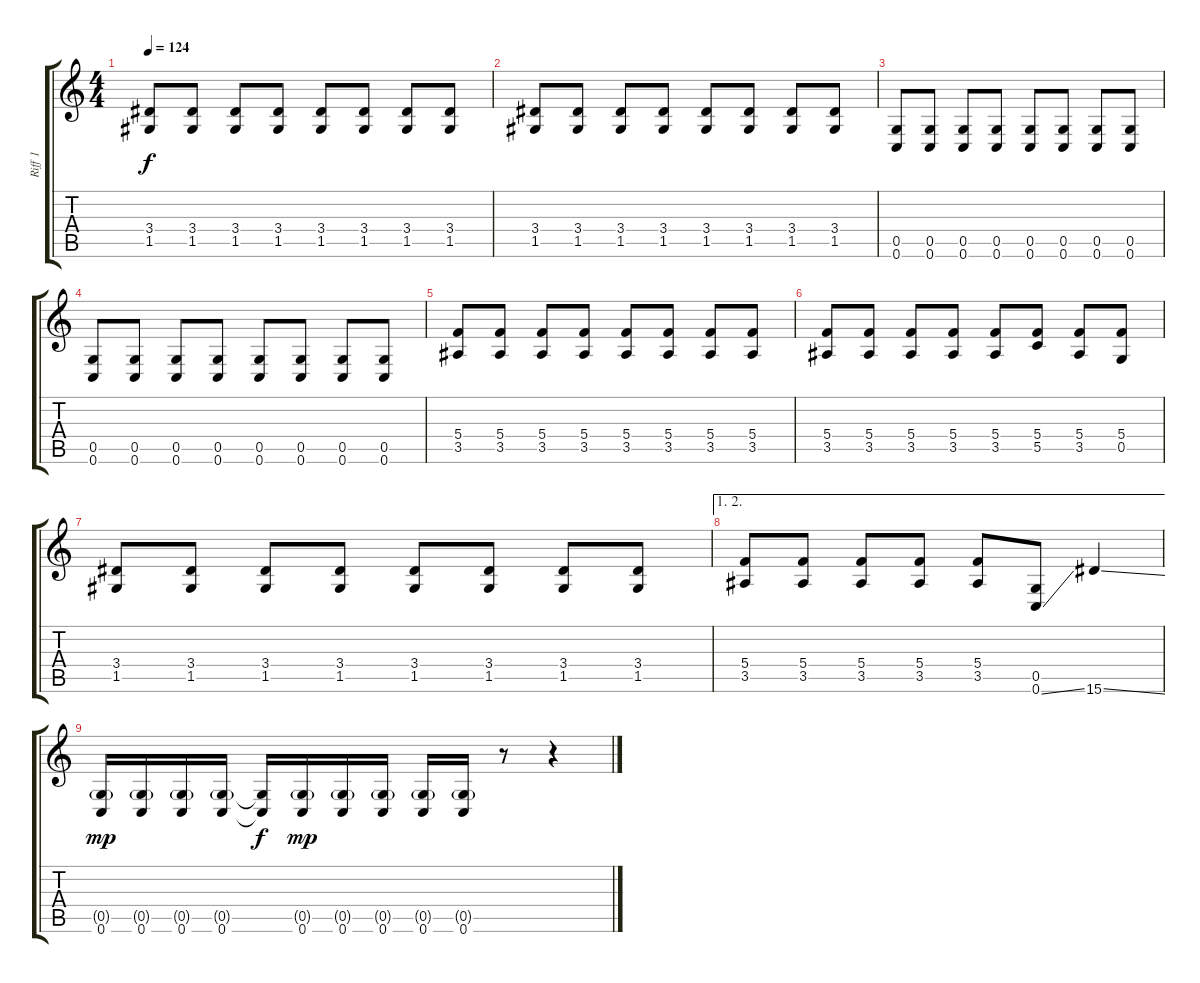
\track ("Riff 1" "Riff 1") {instrument distortionguitar}
\staff {score tabs}
\tuning (D4 A3 F3 C3 G2 C2) {hide}
\ts (4 4)
\tempo 124
\clef g2
\ks c
(3.4 1.5).8{dy f instrument distortionguitar} (3.4 1.5).8 (3.4 1.5).8 (3.4 1.5).8 (3.4 1.5).8 (3.4 1.5).8 (3.4 1.5).8 (3.4 1.5).8 |
(3.4 1.5).8 (3.4 1.5).8 (3.4 1.5).8 (3.4 1.5).8 (3.4 1.5).8 (3.4 1.5).8 (3.4 1.5).8 (3.4 1.5).8 |
(0.5 0.6).8 (0.5 0.6).8 (0.5 0.6).8 (0.5 0.6).8 (0.5 0.6).8 (0.5 0.6).8 (0.5 0.6).8 (0.5 0.6).8 |
(0.5 0.6).8 (0.5 0.6).8 (0.5 0.6).8 (0.5 0.6).8 (0.5 0.6).8 (0.5 0.6).8 (0.5 0.6).8 (0.5 0.6).8 |
(5.4 3.5).8 (5.4 3.5).8 (5.4 3.5).8 (5.4 3.5).8 (5.4 3.5).8 (5.4 3.5).8 (5.4 3.5).8 (5.4 3.5).8 |
(5.4 3.5).8 (5.4 3.5).8 (5.4 3.5).8 (5.4 3.5).8 (5.4 3.5).8 (5.4 5.5).8 (5.4 3.5).8 (5.4 0.5).8 |
(3.4 1.5).8 (3.4 1.5).8 (3.4 1.5).8 (3.4 1.5).8 (3.4 1.5).8 (3.4 1.5).8 (3.4 1.5).8 (3.4 1.5).8 |
\ae (1 2)
(5.4 3.5).8 (5.4 3.5).8 (5.4 3.5).8 (5.4 3.5).8 (5.4 3.5).8 (0.5 0.6{ss}).8 15.6{ss}.4 |
(0.5{g} 0.6).16{dy mp} (0.5{g} 0.6).16 (0.5{g} 0.6).16 (0.5{g} 0.6).16 (0.5{t} 0.6{t}).16{dy f} (0.5{g} 0.6).16{dy mp} (0.5{g} 0.6).16 (0.5{g} 0.6).16 (0.5{g} 0.6).16 (0.5{g} 0.6).16 r.8 r.4
